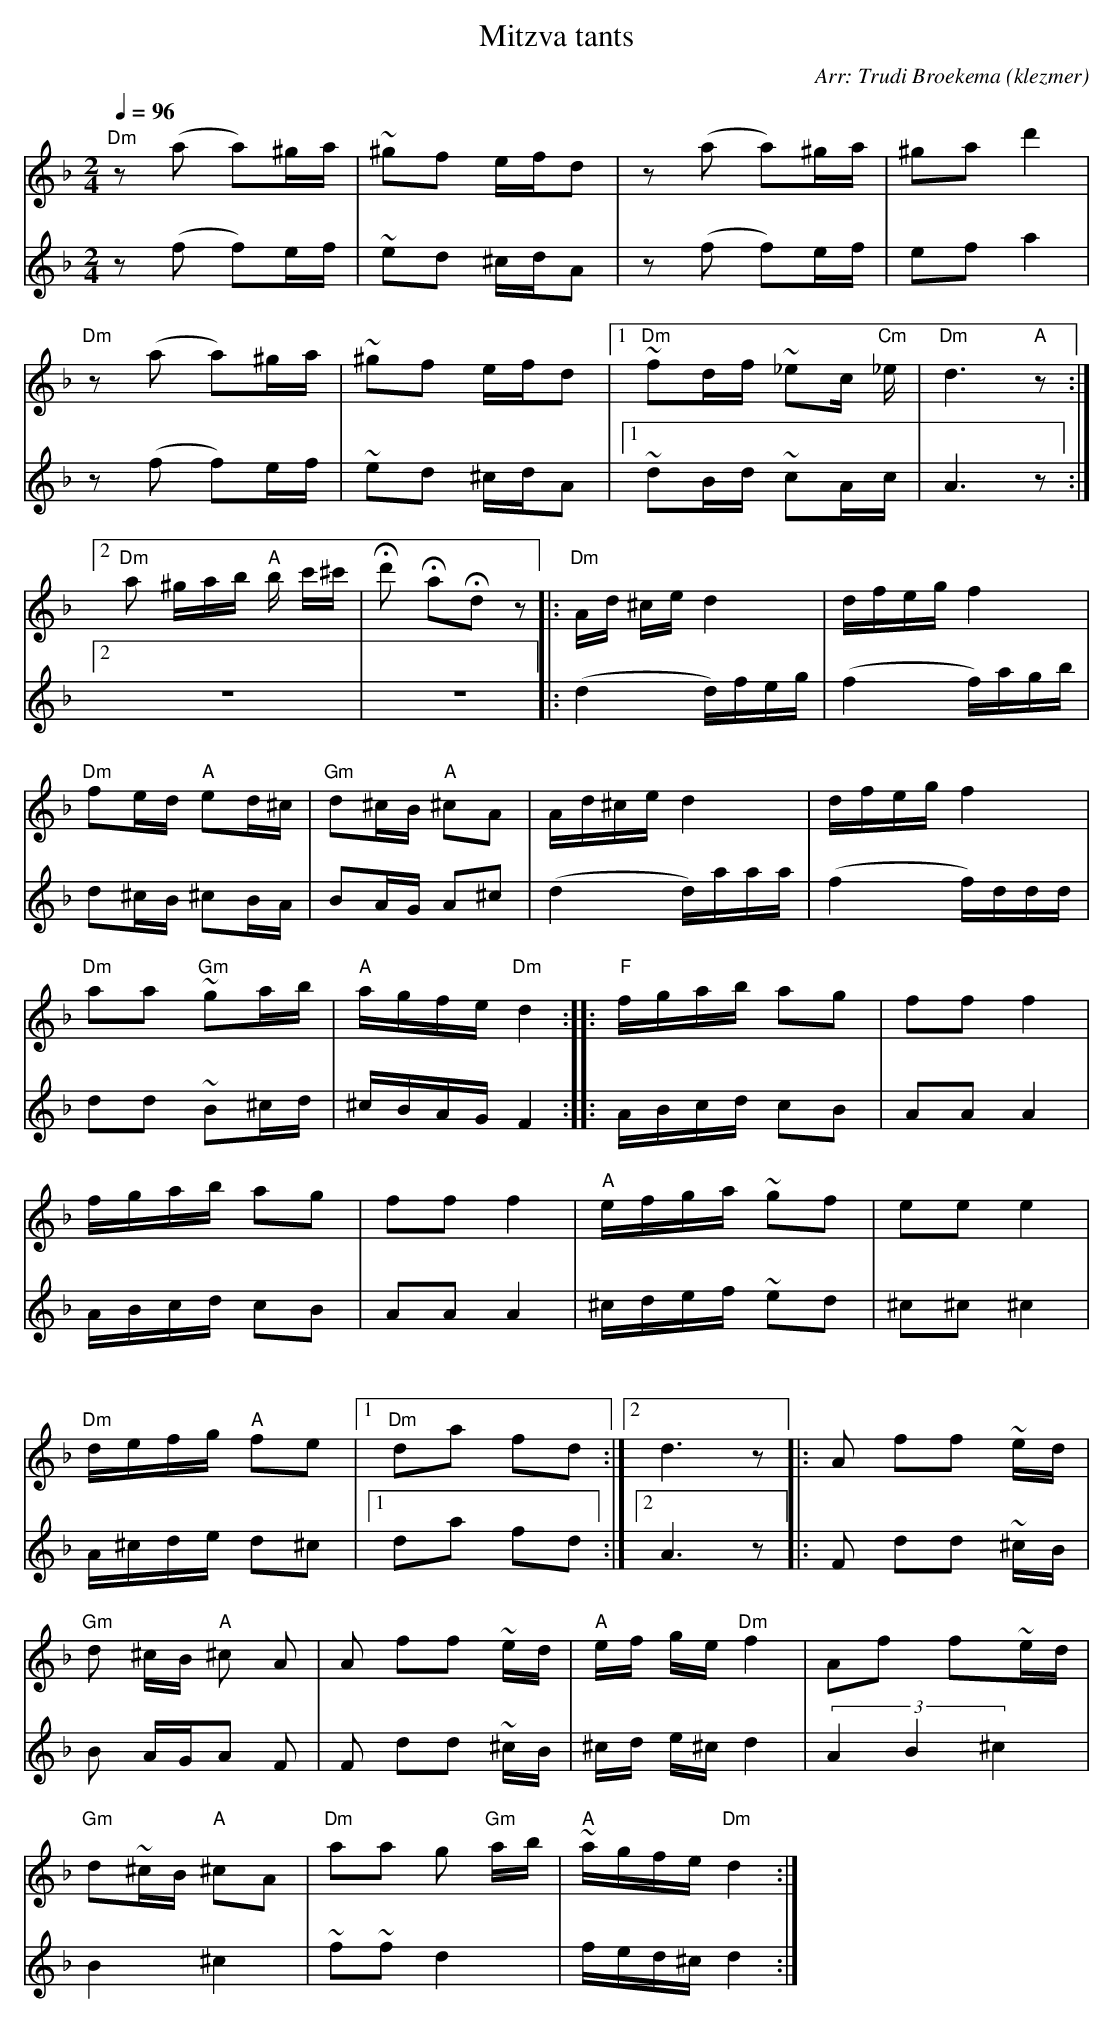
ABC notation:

X:1
T:Mitzva tants
O:klezmer
C:Arr: Trudi Broekema
M:2/4
L:1/8
Q:1/4=96
K:Dm
V:1
"Dm" z(a a)^g/a/ |~^gf e/f/d |z(a a)^g/a/ |^ga d'2 |
"Dm" z(a a)^g/a/ |~^gf e/f/d |1 "Dm" ~fd/f/ ~_ec/"Cm" _e/ |"Dm" d3 "A" z:|2
"Dm" a ^g/a/b/"A" b/ c'/^c'/|Hd' HaHd z||  |:"Dm" A/d/ ^c/e/d2 |d/f/e/g/ f2 |
"Dm" fe/d/ "A" ed/^c/ |"Gm" d^c/B/ "A" ^cA |A/d/^c/e/ d2 |d/f/e/g/ f2 |
"Dm" aa "Gm" ~ga/b/ |"A" a/g/f/e/ "Dm" d2 :| |:"F" f/g/a/b/ ag |ff f2 |
f/g/a/b/ ag |ff f2 |"A" e/f/g/a/ ~gf |ee e2 |
"Dm" d/e/f/g/ "A" fe |1 "Dm" da fd :|2 d3 z|| |:A ff ~e/d/|
"Gm" d ^c/B/"A" ^c A|A ff ~e/d/|"A" e/f/ g/e/"Dm" f2 |Af f~e/d/ |
"Gm" d~^c/B/ "A" ^cA |"Dm" aa g"Gm" a/b/ |"A" ~a/g/f/e/ "Dm" d2 :|
V:2          %2e stem
z(f f)e/f/ |~ed ^c/d/A |z(f f)e/f/ |ef a2 |
z(f f)e/f/ |~ed ^c/d/A |1 ~dB/d/ ~cA/c/ |A3 z:|2
z4 |z4 || |:(d2 d/)f/e/g/ |(f2 f/)a/g/b/ |
d^c/B/ ^cB/A/ |BA/G/ A^c |(d2 d/)a/a/a/ |(f2 f/)d/d/d/ |
dd ~B^c/d/ |^c/B/A/G/ F2 :| |:A/B/c/d/ cB |AA A2 |
A/B/c/d/ cB |AA A2 |^c/d/e/f/ ~ed |^c^c ^c2 |
A/^c/d/e/ d^c |1 da fd :|2 A3 z|| |:F dd ~^c/B/|
B A/G/A F|F dd ~^c/B/|^c/d/ e/^c/d2 | (3A2B2^c2 |
B2 ^c2 |~f~f d2 |f/e/d/^c/ d2 :|
